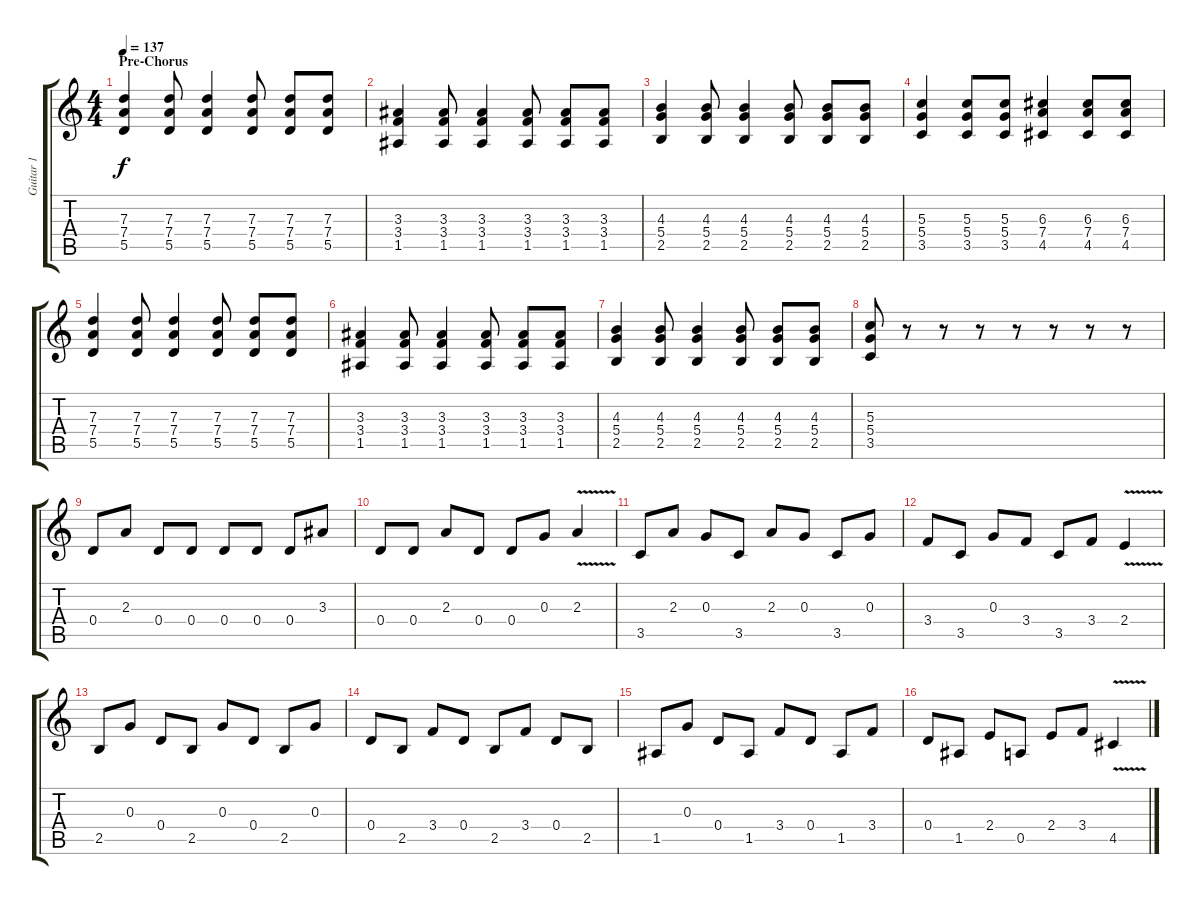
\track ("Guitar 1" "Guitar 1") {instrument distortionguitar}
\staff {score tabs}
\tuning (E4 B3 G3 D3 A2 D2) {hide}
\ts (4 4)
\section ("" "Pre-Chorus")
\tempo 137
\clef g2
\ks c
(7.3 7.4 5.5).4{dy f} (7.3 7.4 5.5).8 (7.3 7.4 5.5).4 (7.3 7.4 5.5).8 (7.3 7.4 5.5).8 (7.3 7.4 5.5).8 |
(3.3 3.4 1.5).4 (3.3 3.4 1.5).8 (3.3 3.4 1.5).4 (3.3 3.4 1.5).8 (3.3 3.4 1.5).8 (3.3 3.4 1.5).8 |
(4.3 5.4 2.5).4 (4.3 5.4 2.5).8 (4.3 5.4 2.5).4 (4.3 5.4 2.5).8 (4.3 5.4 2.5).8 (4.3 5.4 2.5).8 |
(5.3 5.4 3.5).4 (5.3 5.4 3.5).8 (5.3 5.4 3.5).8 (6.3 7.4 4.5).4 (6.3 7.4 4.5).8 (6.3 7.4 4.5).8 |
(7.3 7.4 5.5).4 (7.3 7.4 5.5).8 (7.3 7.4 5.5).4 (7.3 7.4 5.5).8 (7.3 7.4 5.5).8 (7.3 7.4 5.5).8 |
(3.3 3.4 1.5).4 (3.3 3.4 1.5).8 (3.3 3.4 1.5).4 (3.3 3.4 1.5).8 (3.3 3.4 1.5).8 (3.3 3.4 1.5).8 |
(4.3 5.4 2.5).4 (4.3 5.4 2.5).8 (4.3 5.4 2.5).4 (4.3 5.4 2.5).8 (4.3 5.4 2.5).8 (4.3 5.4 2.5).8 |
(5.3 5.4 3.5).8 r.8 r.8 r.8 r.8 r.8 r.8 r.8 |
0.4.8 2.3.8 0.4.8 0.4.8 0.4.8 0.4.8 0.4.8 3.3.8 |
0.4.8 0.4.8 2.3.8 0.4.8 0.4.8 0.3.8 2.3{v}.4 |
3.5.8 2.3.8 0.3.8 3.5.8 2.3.8 0.3.8 3.5.8 0.3.8 |
3.4.8 3.5.8 0.3.8 3.4.8 3.5.8 3.4.8 2.4{v}.4 |
2.5.8 0.3.8 0.4.8 2.5.8 0.3.8 0.4.8 2.5.8 0.3.8 |
0.4.8 2.5.8 3.4.8 0.4.8 2.5.8 3.4.8 0.4.8 2.5.8 |
1.5.8 0.3.8 0.4.8 1.5.8 3.4.8 0.4.8 1.5.8 3.4.8 |
0.4.8 1.5.8 2.4.8 0.5.8 2.4.8 3.4.8 4.5{v}.4
